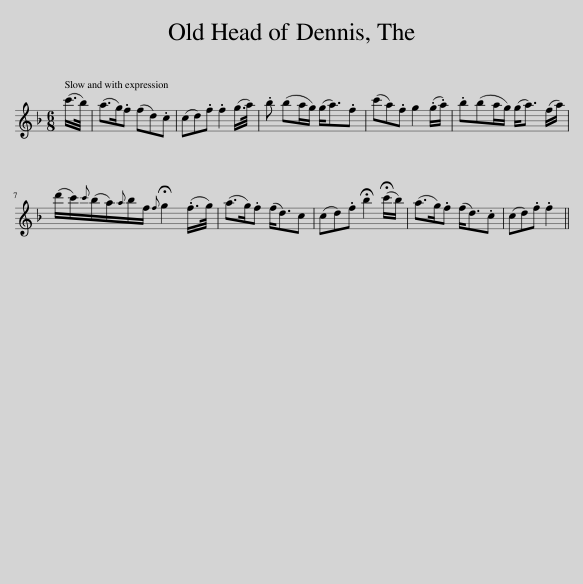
X:1
L:1/8
M:6/8
I:linebreak $
K:F
V:1 treble
V:1
 (c'/>b/) | (a>g).f (fd).c | (cd).f .f2 (g/>a/) | .b (ba/g/) (g<a).f | (c'a).f g2 (.g/.a/) | %5
 .b(ba/g/) (g<a) (f/a/) |$ (d'/c'/){c'}(b/a/){a}b/f/{!fermata!f} !fermata!g2 (.f/>g/) | (a>g).f (f<d)c | (cd).f !fermata!b2 (!fermata!c'/b/) | (a>g).f (f<d).c | %10
 (cd).f .f2 || %11
